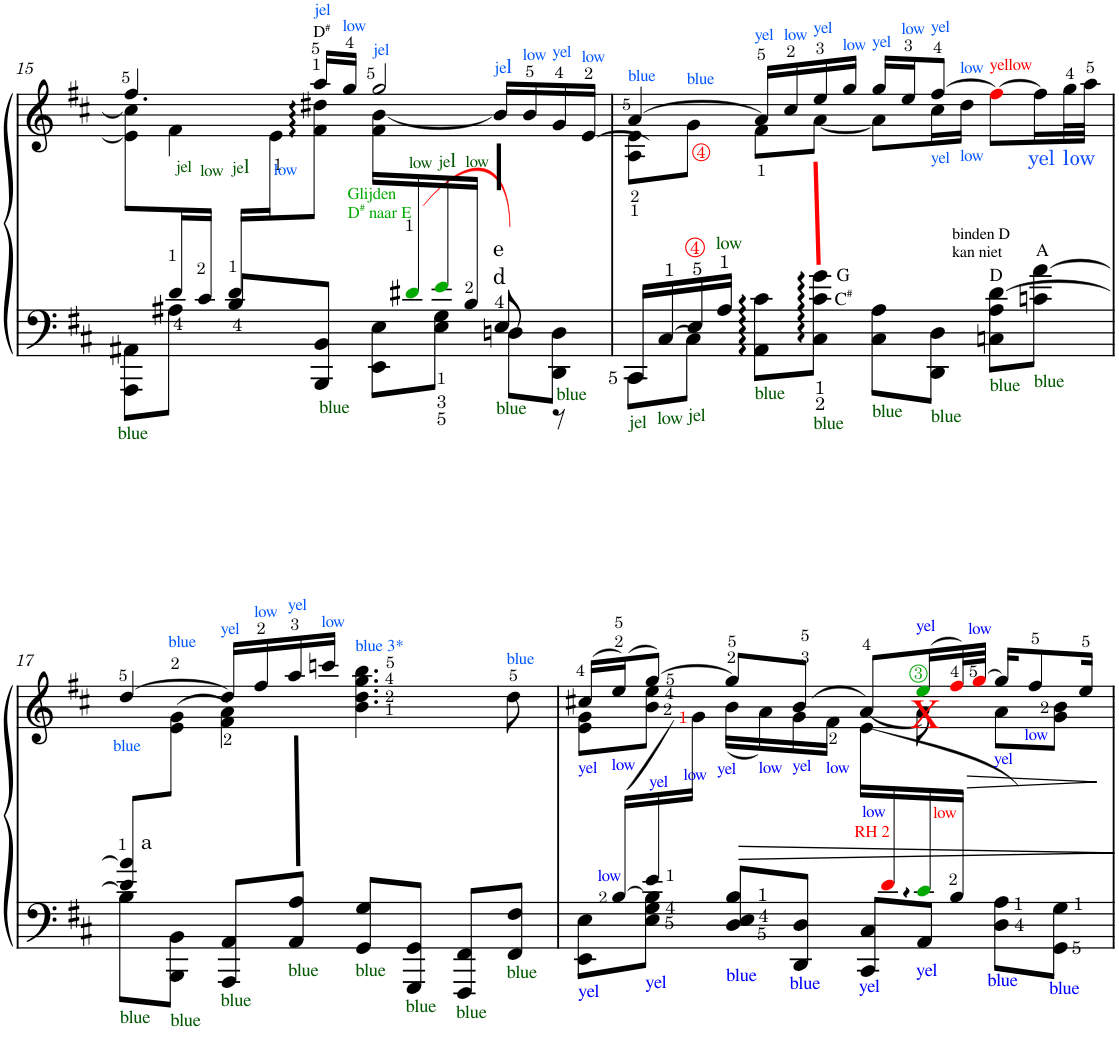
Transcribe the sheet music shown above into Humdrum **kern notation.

**kern	**kern	**dynam
*part1	*part1	*part1
*staff2	*staff1	*staff1/2
*I"Piano	*	*
*I'Pno.	*	*
!!LO:PB:g=z
*clefF4	*clefG2	*
*k[f#c#]	*k[f#c#]	*
*M4/4	*M4/4	*
*met(c)	*met(c)	*
=15	=15	=15
*^	*^	*
*	*^	*	*^	*
*	*	*^	*	*	*^	*
!LO:TX:b:color=#005500:t=blue	!	!	!	!	!	!	!	!
*	*	*	*	*	*	*^	*^	*
*	*	*	*	*	*	*	*	*	*	*
4ryy	8ryy	8AAA\ 8AA#X\L	2.ryy	4ryy	8e\] 8cc#\]L	8ryy	4.ff#/	8.ryy	2ryy	.
!	!	!	!	!	!LO:TX:b:color=#005500:t=jel	!	!	!	!	!
.	16d/L	8A#X\J	.	.	2..ryy	4f#\	.	.	.	.
!	!	!	!	!	!	!	!	!LO:TX:b:color=#005500:t=low	!	!
.	16c#/JJ	.	.	.	.	.	.	2ryy	.	.
!	!	!	!	!LO:TX:b:color=#005500:t=je	!	!	!	!	!	!
!	!	!	!	!LO:TX:b:t=l	!	!	!	!	!	!
16d/LL	2.ryy	8B/L	.	16ryy	.	.	.	.	.	.
!	!	!	!	!LO:TX:b:color=#0055FF:t=low	!	!	!	!	!	!
4ryy	.	.	.	16e\J	.	.	.	.	.	.
!	!	!	!	!LO:TX:a:t=D	!	!	!	!	!	!
!	!	!	!	!LO:TX:a:t=#	!	!	!	!	!	!
!	!	!	!	!LO:TX:a:color=#0055FF:t=jel	!	!	!	!	!	!
!	!	!LO:TX:b:color=#005500:t=blue	!	!	!	!	!	!	!	!
.	.	8BBB/ 8BB/J	.	8f#\ 8dd#X\J	.	2ryy	16aa/LL	.	.	.
!	!	!	!	!	!	!	!LO:TX:a:color=#0055FF:t=low	!	!	!
.	.	.	.	.	.	.	16gg/JJ	.	.	.
!	!	!	!	!LO:TX:a:color=#0055FF:t=jel	!	!	!	!	!	!
.	.	(8EE\ 8E\L	.	16f#\ [16b\LL	.	.	2gg/	.	8ryy	.
!	!	!	!	!LO:TX:b:color=#00AA00:t=Glijden	!	!	!	!	!	!
!	!	!	!	!LO:TX:b:t=D	!	!	!	!	!	!
!	!	!	!	!LO:TX:b:t=#	!	!	!	!	!	!
!	!	!	!	!LO:TX:b:t=naar E	!	!	!	!	!	!
!	!	!	!	!LO:TX:b:color=#005500:t=low	!	!	!	!	!	!
16d#Xi/	.	.	.	8.ryy	.	.	.	.	.	.
!	!	!	!	!	!	!	!	!	!LO:TX:b:color=#005500:t=je	!
!	!	!	!	!	!	!	!	!	!LO:TX:b:t=l	!
16ei/	.	8E\ 8G\J	.	.	.	.	.	.	4.ryy	.
!	!	!	!	!	!	!	!	!LO:TX:b:color=#005500:t=low	!	!
16B</JJ	.	.	.	.	.	.	.	4ryy	.	.
!	!	!	!	!LO:TX:a:color=#0055FF:t=je	!	!	!	!	!	!
!	!	!	!	!LO:TX:a:t=l	!	!	!	!	!	!
!LO:TX:a:t=e	!	!	!	!	!	!	!	!	!	!
!LO:TX:a:t=d	!	!	!	!	!	!	!	!	!	!
!LO:TX:b:color=#005500:t=blue	!	!	!	!	!	!	!	!	!	!
4ryy	.	8Dn\L	8E/	16b/LL]	.	.	.	.	.	.
!	!	!	!	!LO:TX:a:color=#0055FF:t=low	!	!	!	!	!	!
.	.	.	.	16b/	.	.	.	.	.	.
!	!	!	!	!LO:TX:a:color=#0055FF:t=yel	!	!	!	!	!	!
!	!	!LO:TX:b:color=#005500:t=blue	!	!	!	!	!	!	!	!
.	.	8DD\ 8D\J	8r	16g/	.	8ryy	.	.	.	.
!	!	!	!	!LO:TX:a:color=#0055FF:t=low	!	!	!	!	!	!
.	.	.	.	[16e/JJ	.	.	.	16ryy	.	.
*	*v	*v	*v	*	*	*	*	*	*	*
=16	=16	=16	=16	=16	=16	=16	=16	=16
!	!	!LO:TX:a:color=#0055FF:t=blue	!	!	!	!	!	!
!LO:TX:b:color=#005500:t=jel	!	!	!	!	!	!	!	!
*	*	*	*	*v	*v	*v	*v	*
8CC#\L	16CC#/LL	[4a/	8A\ 8e\]L	4ryy	.
!	!LO:TX:b:color=#005500:t=low	!	!	!	!
.	[16C#/	.	.	.	.
!	!	!	!LO:TX:a:color=#0055FF:t=blue	!	!
!LO:TX:b:color=#005500:t=jel	!	!	!	!	!
8C#\J]	16E/	.	8g\J	.	.
!	!LO:TX:a:color=#005500:t=low	!	!	!	!
.	16A/JJ	.	.	.	.
!	!	!LO:TX:a:color=#0055FF:t=yel	!	!	!
!LO:TX:b:color=#005500:t=blue	!	!	!	!	!
8AA\ 8c#\L	2ryy	16a/LL]	4ryy	8f#\L	.
!	!	!LO:TX:a:color=#0055FF:t=low	!	!	!
.	.	16cc#/	.	.	.
!	!	!LO:TX:a:color=#0055FF:t=yel	!	!	!
!LO:TX:a:t=G	!	!	!	!	!
!LO:TX:a:t=C	!	!	!	!	!
!LO:TX:a:t=#	!	!	!	!	!
!LO:TX:b:color=#005500:t=blue	!	!	!	!	!
8C#\ 8c#\ 8g\J	.	16ee/	.	[8a\J	.
!	!	!LO:TX:a:color=#0055FF:t=low	!	!	!
.	.	16gg/JJ	.	.	.
!	!	!LO:TX:a:color=#0055FF:t=yel	!	!	!
!LO:TX:b:color=#005500:t=blue	!	!	!	!	!
8C#\ 8A\L	.	16gg/LL	8a\L]	2ryy	.
!	!	!LO:TX:a:color=#0055FF:t=low	!	!	!
.	.	16ee/J	.	.	.
!	!	!LO:TX:a:color=#0055FF:t=yel	!	!	!
!	!	!LO:TX:b:color=#0055FF:t=yel	!	!	!
!LO:TX:b:color=#005500:t=blue	!	!	!	!	!
8DD\ 8D\J	.	[8ff#/J	16cc#\L	.	.
!	!	!	!LO:TX:a:color=#0055FF:t=low	!	!
!	!	!	!LO:TX:b:color=#0055FF:t=low	!	!
.	.	.	16dd\JJ	.	.
!	!	!LO:TX:a:color=#FF0000:t=yellow	!	!	!
!LO:TX:b:color=#005500:t=blue	!	!	!	!	!
!LO:TX:a:t=D	!	!	!	!	!
!LO:TX:a:t=binden D	!	!	!	!	!
!LO:TX:a:t=kan niet	!	!	!	!	!
8Cn\ 8A\L	[>4d\	8ff#j\L_	4ryy	.	.
!	!	!LO:TX:b:color=#0055FF:t=yel	!	!	!
!LO:TX:a:t=A	!	!	!	!	!
!LO:TX:b:color=#005500:t=blue	!	!	!	!	!
8cn\ [>8a\J	.	16ff#\L]	.	.	.
!	!	!LO:TX:b:color=#0055FF:t=low	!	!	!
.	.	32gg\L	.	.	.
.	.	32aa\JJJ	.	.	.
*	*	*	*v	*v	*
!!LO:LB:g=z
=17	=17	=17	=17	=17
!	!	!LO:TX:b:color=#0055FF:t=blue	!	!
!	!	!LO:TX:b:t=a	!	!
!LO:TX:b:color=#005500:t=blue	!	!	!	!
8d/] 8a/]L	8B\L	[4dd</	8ryy	.
!	!	!	!LO:TX:a:color=#0055FF:t=blue	!
!LO:TX:b:color=#005500:t=blue	!	!	!	!
2..ryy	8BBB\ 8BB\J	.	8e\ 8g\J	.
!	!	!LO:TX:a:color=#0055FF:t=yel	!	!
!	!LO:TX:b:color=#005500:t=blue	!	!	!
.	8AAA/ 8AA/L	16dd/LL]	4f#\ 4a\)	.
!	!	!LO:TX:a:color=#0055FF:t=low	!	!
.	.	16ff#/	.	.
!	!	!LO:TX:a:color=#0055FF:t=yel	!	!
!	!LO:TX:b:color=#005500:t=blue	!	!	!
.	8AA/ 8A/J	16aa/	.	.
!	!	!LO:TX:a:color=#0055FF:t=low	!	!
.	.	16cccn/JJ	.	.
!	!	!LO:TX:a:color=#0055FF:t=blue 3*	!	!
!	!LO:TX:b:color=#005500:t=blue	!	!	!
.	8GG/ 8G/L	4.b\ 4.dd\ 4.gg\ 4.bb\	2ryy	.
!	!LO:TX:b:color=#005500:t=blue	!	!	!
.	8GGG/ 8GG/J	.	.	.
!	!LO:TX:b:color=#005500:t=blue	!	!	!
.	8FFF#/ 8FF#/L	.	.	.
!	!	!LO:TX:a:color=#0055FF:t=blue	!	!
!	!LO:TX:b:color=#005500:t=blue	!	!	!
.	8FF#/ 8F#/J	8dd\	.	.
=18	=18	=18	=18	=18
*	*^	*	*^	*
!	!	!	!LO:TX:b:color=#0000FF:t=yel	!	!	!
!LO:TX:b:color=#0000FF:t=yel	!	!	!	!	!	!
16ryy	16ryy	8EE\ 8E\L	(16cc#X/LL	8e\ 8g\L	8.ryy	.
!	!	!	!LO:TX:b:color=#0000FF:t=low	!	!	!
!	!	!	!LO:TX:b:color=#0000FF:t=low	!	!	!
.	([16B/LL	.	(16ee/J)	.	.	.
!	!	!	!LO:TX:b:color=#0000FF:t=yel	!	!	!
!	!LO:TX:b:color=#0000FF:t=yel	!	!	!	!	!
.	16e/	8E\ 8G\ 8B\]J	[8gg/J)	8b\ 8ee\J	.	.
!	!	!	!	!	!LO:TX:b:color=#0000FF:t=low	!
.	2ryy	.	.	.	16g\JJ)	.
!	!	!	!LO:TX:b:color=#0000FF:t=yel	!	!	!
!	!	!LO:TX:b:color=#0000FF:t=blue	!	!	!	!
.	.	8D/ 8E/ 8B/L	8gg/L]	(16b>\LL	4.ryy	.
!	!	!	!	!LO:TX:b:color=#0000FF:t=low	!	!
.	.	.	.	16a\)	.	.
!	!	!	!LO:TX:b:color=#0000FF:t=yel	!	!	!
!	!	!LO:TX:b:color=#0000FF:t=blue	!	!	!	!
.	.	8DD/ 8D/J	(8b/J	16g>\	.	.
!	!	!	!	!LO:TX:b:color=#0000FF:t=low	!	!
.	.	.	.	16f#\JJ	.	.
!	!	!LO:TX:b:color=#0000FF:t=yel	!	!	!	!
.	.	8CC#/ 8C#/L	[<8a/L)	(16e\LL	.	.
!	!	!	!	!LO:TX:b:color=#FF0000:t=RH 2	!	!
!	!	!	!	!LO:TX:b:color=#0000FF:t=low	!	!
16dj/)	.	.	.	8.ryy	.	.
!	!	!	!LO:TX:a:color=#0000FF:t=yel	!	!	!
!	!	!	!LO:TX:a:color=#FF0000:t=X	!	!	!
!LO:TX:b:color=#0000FF:t=yel	!	!	!	!	!	!
16c#i/	.	8AA/J	(16eei/L	.	8a\]	.
!	!	!	!LO:TX:b:color=#FF0000:t=low	!	!	!
!	!	!	!LO:TX:a:color=#0000FF:t=low	!	!	!
16B</JJ	4ryy	.	32ff#j/L)	.	.	.
!	!	!	!	!	!	!LO:HP:b
.	.	.	[32ggj/JJJ	.	.	>
!	!	!	!LO:TX:b:color=#0000FF:t=yel	!	!	!
!LO:TX:b:color=#0000FF:t=blue	!	!	!	!	!	!
4ryy	.	8D\ 8A\L	16gg/KL]	8a\L	4ryy	.
!	!	!	!LO:TX:a:color=#0000FF:t=low	!	!	!
.	.	.	8ff#/	.	.	.
!	!	!LO:TX:b:color=#0000FF:t=blue	!	!	!	!
.	.	8GG\ 8G\J	.	8g\ 8b\J	.	.
.	16ryy	.	16ee/Jk	.	.	.
*v	*v	*v	*	*	*	*
*	*v	*v	*v	*
.	.	]
=	=	=
*-	*-	*-
